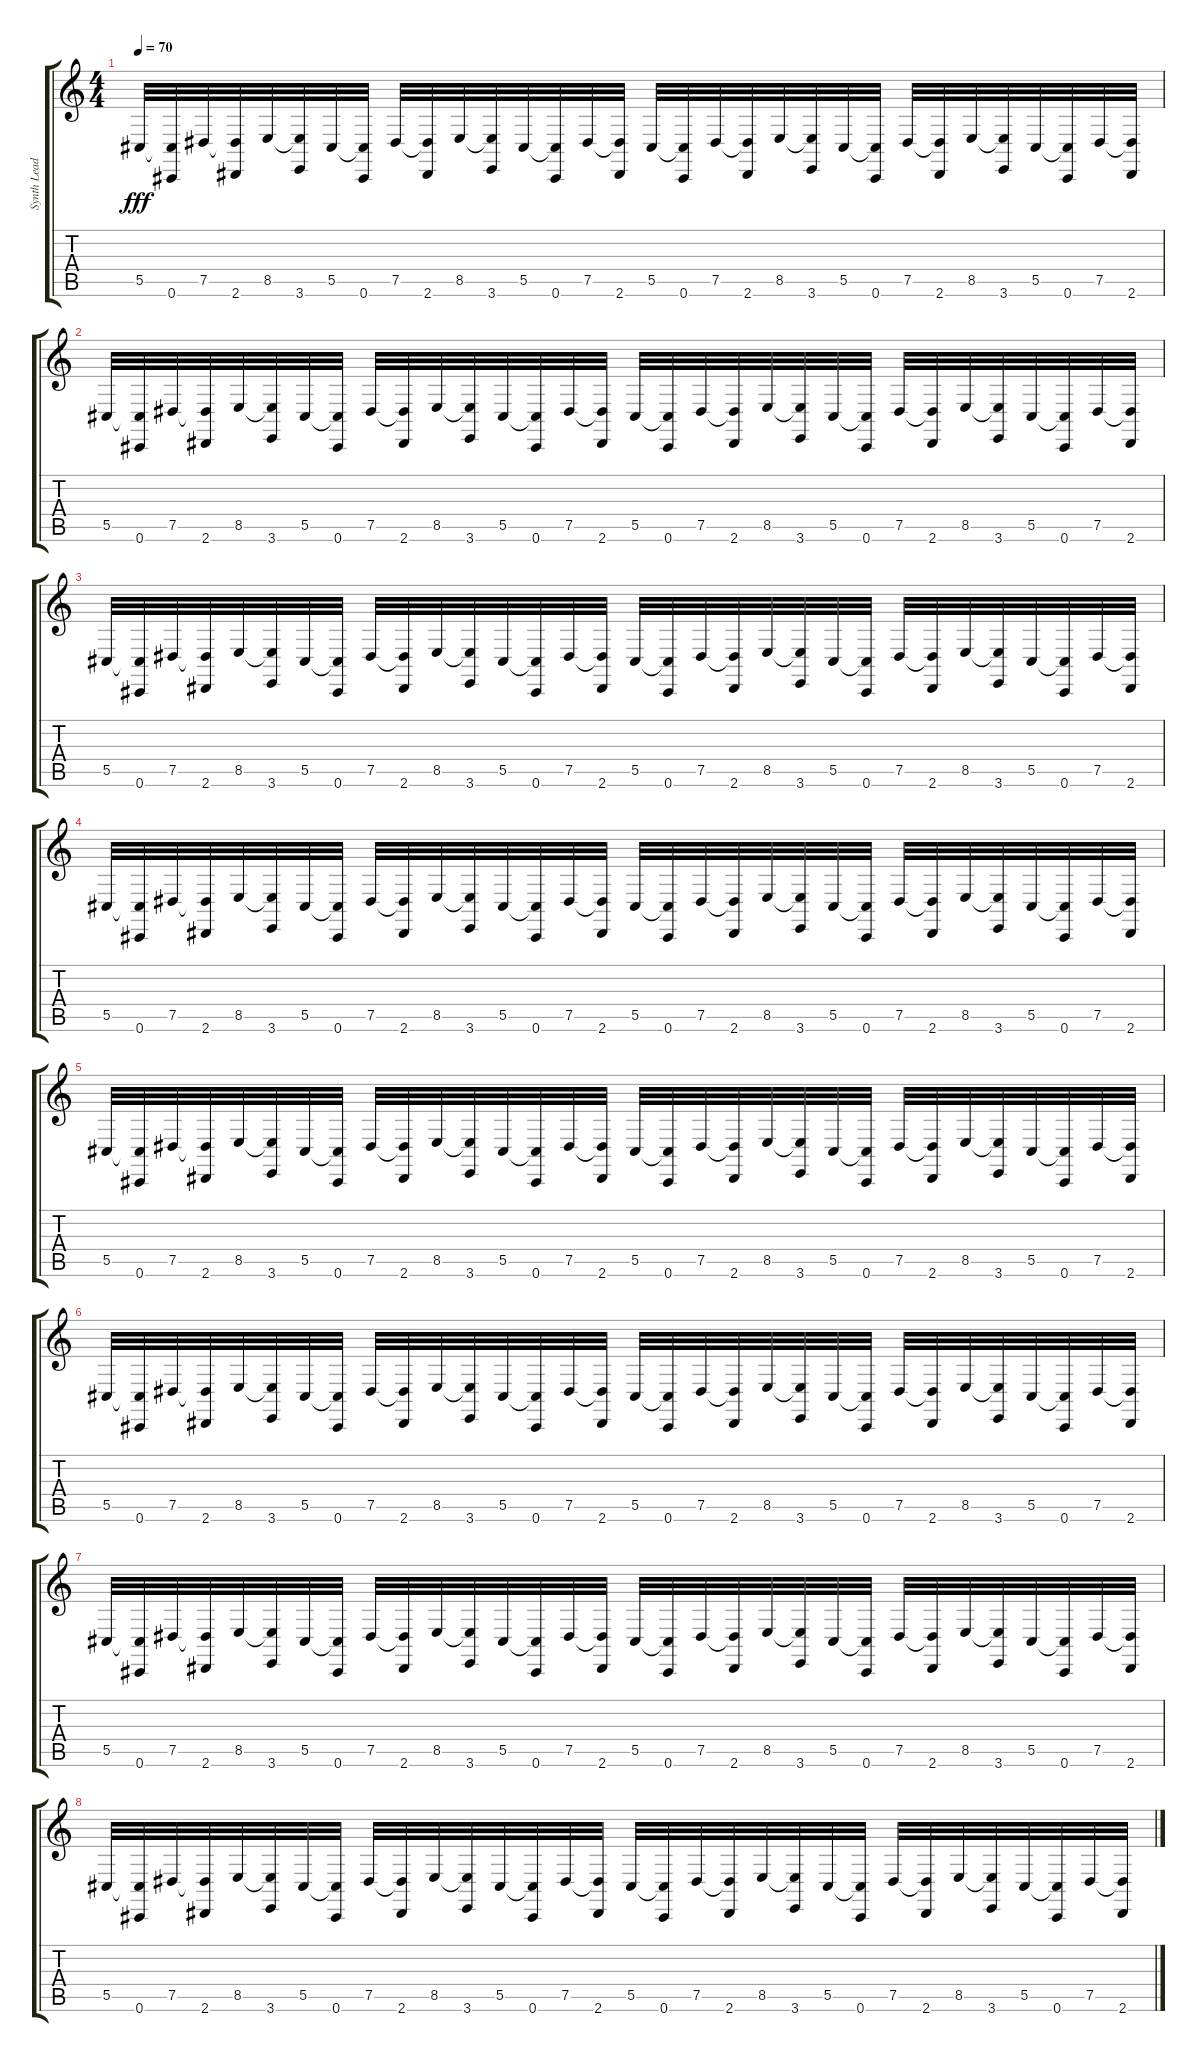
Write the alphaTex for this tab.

\track ("Synth Lead" "Synth Lead") {instrument lead2sawtooth}
\staff {score tabs}
\tuning (Eb4 Bb3 Gb3 Db3 Ab2 Db2) {hide}
\ts (4 4)
\tempo 70
\clef g2
\ks c
5.5.32{dy fff volume 12 balance 16} (5.5{t} 0.6).32 7.5.32 (7.5{t} 2.6).32 8.5.32 (8.5{t} 3.6).32 5.5.32 (5.5{t} 0.6).32 7.5.32 (7.5{t} 2.6).32 8.5.32 (8.5{t} 3.6).32 5.5.32 (5.5{t} 0.6).32 7.5.32 (7.5{t} 2.6).32 5.5.32 (5.5{t} 0.6).32 7.5.32 (7.5{t} 2.6).32 8.5.32 (8.5{t} 3.6).32 5.5.32 (5.5{t} 0.6).32 7.5.32 (7.5{t} 2.6).32 8.5.32 (8.5{t} 3.6).32 5.5.32 (5.5{t} 0.6).32 7.5.32 (7.5{t} 2.6).32 |
5.5.32 (5.5{t} 0.6).32 7.5.32 (7.5{t} 2.6).32 8.5.32 (8.5{t} 3.6).32 5.5.32 (5.5{t} 0.6).32 7.5.32 (7.5{t} 2.6).32 8.5.32 (8.5{t} 3.6).32 5.5.32 (5.5{t} 0.6).32 7.5.32 (7.5{t} 2.6).32 5.5.32 (5.5{t} 0.6).32 7.5.32 (7.5{t} 2.6).32 8.5.32 (8.5{t} 3.6).32 5.5.32 (5.5{t} 0.6).32 7.5.32 (7.5{t} 2.6).32 8.5.32 (8.5{t} 3.6).32 5.5.32 (5.5{t} 0.6).32 7.5.32 (7.5{t} 2.6).32 |
5.5.32 (5.5{t} 0.6).32 7.5.32 (7.5{t} 2.6).32 8.5.32 (8.5{t} 3.6).32 5.5.32 (5.5{t} 0.6).32 7.5.32 (7.5{t} 2.6).32 8.5.32 (8.5{t} 3.6).32 5.5.32 (5.5{t} 0.6).32 7.5.32 (7.5{t} 2.6).32 5.5.32 (5.5{t} 0.6).32 7.5.32 (7.5{t} 2.6).32 8.5.32 (8.5{t} 3.6).32 5.5.32 (5.5{t} 0.6).32 7.5.32 (7.5{t} 2.6).32 8.5.32 (8.5{t} 3.6).32 5.5.32 (5.5{t} 0.6).32 7.5.32 (7.5{t} 2.6).32 |
5.5.32 (5.5{t} 0.6).32 7.5.32 (7.5{t} 2.6).32 8.5.32 (8.5{t} 3.6).32 5.5.32 (5.5{t} 0.6).32 7.5.32 (7.5{t} 2.6).32 8.5.32 (8.5{t} 3.6).32 5.5.32 (5.5{t} 0.6).32 7.5.32 (7.5{t} 2.6).32 5.5.32 (5.5{t} 0.6).32 7.5.32 (7.5{t} 2.6).32 8.5.32 (8.5{t} 3.6).32 5.5.32 (5.5{t} 0.6).32 7.5.32 (7.5{t} 2.6).32 8.5.32 (8.5{t} 3.6).32 5.5.32 (5.5{t} 0.6).32 7.5.32 (7.5{t} 2.6).32 |
5.5.32 (5.5{t} 0.6).32 7.5.32 (7.5{t} 2.6).32 8.5.32 (8.5{t} 3.6).32 5.5.32 (5.5{t} 0.6).32 7.5.32 (7.5{t} 2.6).32 8.5.32 (8.5{t} 3.6).32 5.5.32 (5.5{t} 0.6).32 7.5.32 (7.5{t} 2.6).32 5.5.32 (5.5{t} 0.6).32 7.5.32 (7.5{t} 2.6).32 8.5.32 (8.5{t} 3.6).32 5.5.32 (5.5{t} 0.6).32 7.5.32 (7.5{t} 2.6).32 8.5.32 (8.5{t} 3.6).32 5.5.32 (5.5{t} 0.6).32 7.5.32 (7.5{t} 2.6).32 |
5.5.32 (5.5{t} 0.6).32 7.5.32 (7.5{t} 2.6).32 8.5.32 (8.5{t} 3.6).32 5.5.32 (5.5{t} 0.6).32 7.5.32 (7.5{t} 2.6).32 8.5.32 (8.5{t} 3.6).32 5.5.32 (5.5{t} 0.6).32 7.5.32 (7.5{t} 2.6).32 5.5.32 (5.5{t} 0.6).32 7.5.32 (7.5{t} 2.6).32 8.5.32 (8.5{t} 3.6).32 5.5.32 (5.5{t} 0.6).32 7.5.32 (7.5{t} 2.6).32 8.5.32 (8.5{t} 3.6).32 5.5.32 (5.5{t} 0.6).32 7.5.32 (7.5{t} 2.6).32 |
5.5.32 (5.5{t} 0.6).32 7.5.32 (7.5{t} 2.6).32 8.5.32 (8.5{t} 3.6).32 5.5.32 (5.5{t} 0.6).32 7.5.32 (7.5{t} 2.6).32 8.5.32 (8.5{t} 3.6).32 5.5.32 (5.5{t} 0.6).32 7.5.32 (7.5{t} 2.6).32 5.5.32 (5.5{t} 0.6).32 7.5.32 (7.5{t} 2.6).32 8.5.32 (8.5{t} 3.6).32 5.5.32 (5.5{t} 0.6).32 7.5.32 (7.5{t} 2.6).32 8.5.32 (8.5{t} 3.6).32 5.5.32 (5.5{t} 0.6).32 7.5.32 (7.5{t} 2.6).32 |
5.5.32 (5.5{t} 0.6).32 7.5.32 (7.5{t} 2.6).32 8.5.32 (8.5{t} 3.6).32 5.5.32 (5.5{t} 0.6).32 7.5.32 (7.5{t} 2.6).32 8.5.32 (8.5{t} 3.6).32 5.5.32 (5.5{t} 0.6).32 7.5.32 (7.5{t} 2.6).32 5.5.32 (5.5{t} 0.6).32 7.5.32 (7.5{t} 2.6).32 8.5.32 (8.5{t} 3.6).32 5.5.32 (5.5{t} 0.6).32 7.5.32 (7.5{t} 2.6).32 8.5.32 (8.5{t} 3.6).32 5.5.32 (5.5{t} 0.6).32 7.5.32 (7.5{t} 2.6).32
